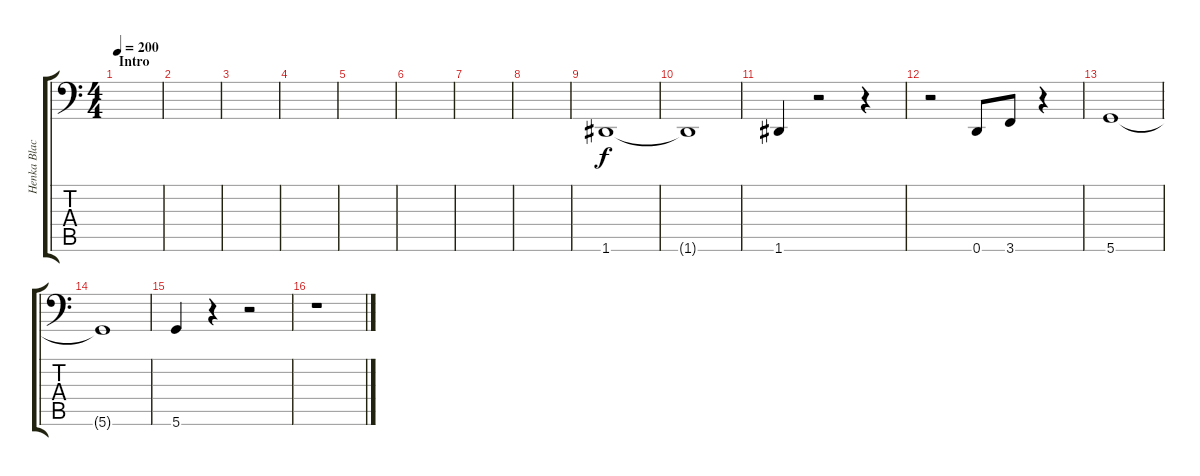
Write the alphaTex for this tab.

\track ("Henka Blacksmith" "Henka Blac") {instrument electricbasspick}
\staff {score tabs}
\tuning (D3 A2 F2 C2 G1 D1) {hide}
\ts (4 4)
\section ("" "Intro")
\tempo 200
\clef f4
\ks c
|
|
|
|
|
|
|
|
1.6.1 |
1.6{t}.1 |
1.6.4 r.2 r.4 |
r.2 0.6.8 3.6.8 r.4 |
5.6.1 |
5.6{t}.1 |
5.6.4 r.4 r.2 |
r.1
